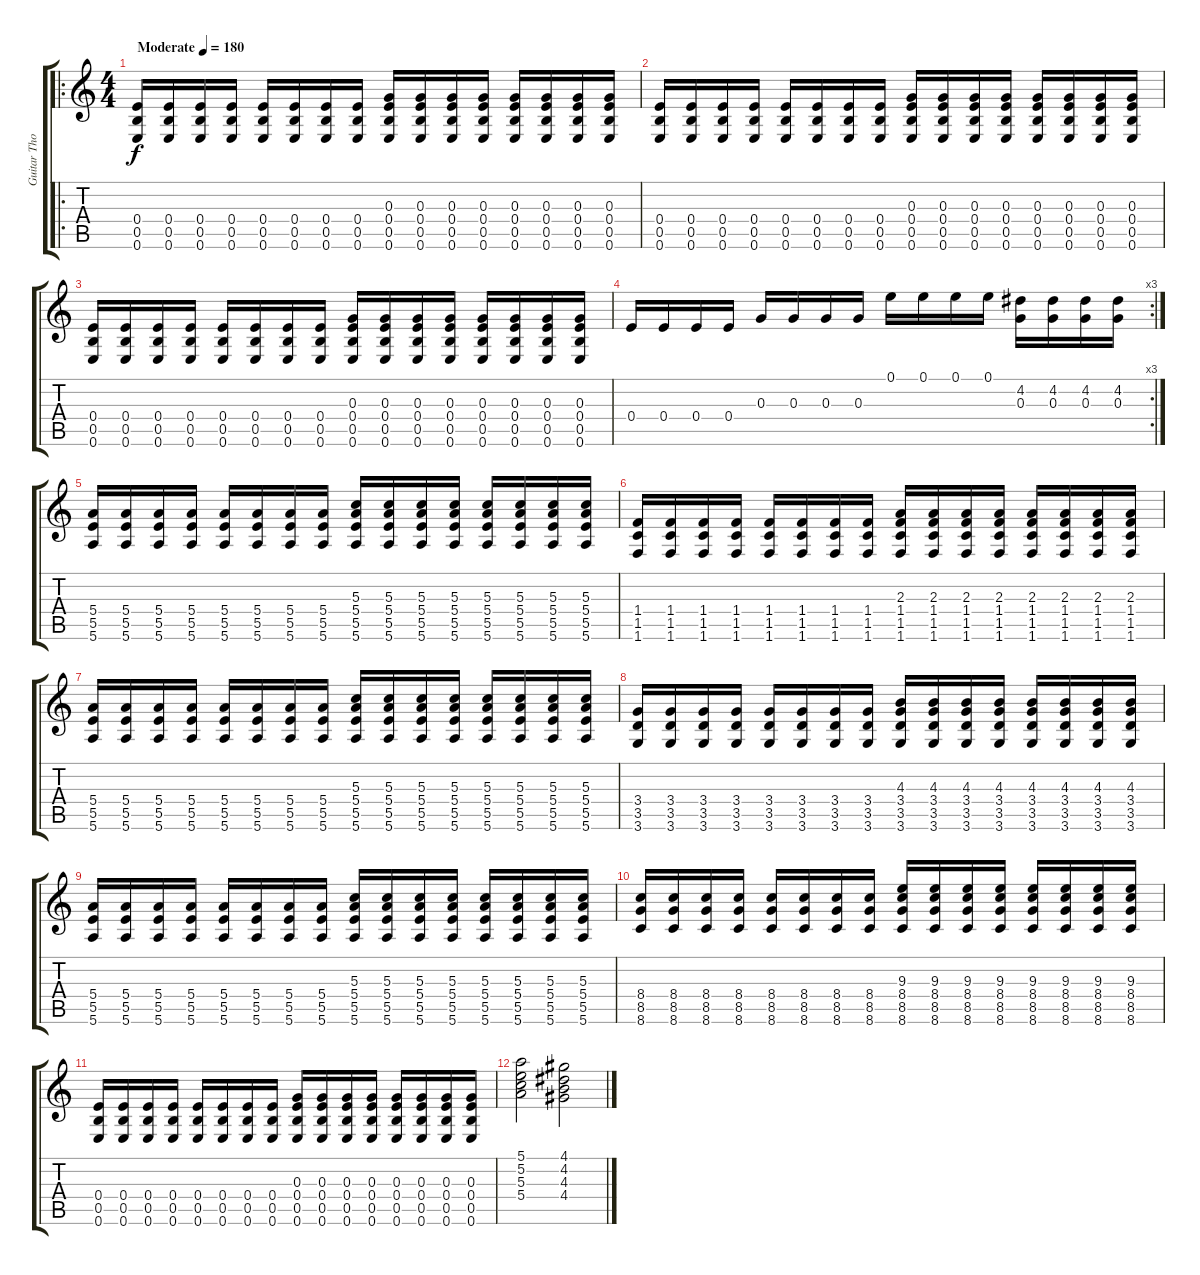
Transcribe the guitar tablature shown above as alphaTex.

\track ("Guitar Thomas" "Guitar Tho") {instrument distortionguitar}
\staff {score tabs}
\tuning (E4 B3 G3 E3 B2 E2) {hide}
\ro
\ts (4 4)
\tempo (180 "Moderate")
\clef g2
\ks c
(0.4 0.5 0.6).16{dy f instrument distortionguitar} (0.4 0.5 0.6).16 (0.4 0.5 0.6).16 (0.4 0.5 0.6).16 (0.4 0.5 0.6).16 (0.4 0.5 0.6).16 (0.4 0.5 0.6).16 (0.4 0.5 0.6).16 (0.3 0.4 0.5 0.6).16 (0.3 0.4 0.5 0.6).16 (0.3 0.4 0.5 0.6).16 (0.3 0.4 0.5 0.6).16 (0.3 0.4 0.5 0.6).16 (0.3 0.4 0.5 0.6).16 (0.3 0.4 0.5 0.6).16 (0.3 0.4 0.5 0.6).16 |
(0.4 0.5 0.6).16 (0.4 0.5 0.6).16 (0.4 0.5 0.6).16 (0.4 0.5 0.6).16 (0.4 0.5 0.6).16 (0.4 0.5 0.6).16 (0.4 0.5 0.6).16 (0.4 0.5 0.6).16 (0.3 0.4 0.5 0.6).16 (0.3 0.4 0.5 0.6).16 (0.3 0.4 0.5 0.6).16 (0.3 0.4 0.5 0.6).16 (0.3 0.4 0.5 0.6).16 (0.3 0.4 0.5 0.6).16 (0.3 0.4 0.5 0.6).16 (0.3 0.4 0.5 0.6).16 |
(0.4 0.5 0.6).16 (0.4 0.5 0.6).16 (0.4 0.5 0.6).16 (0.4 0.5 0.6).16 (0.4 0.5 0.6).16 (0.4 0.5 0.6).16 (0.4 0.5 0.6).16 (0.4 0.5 0.6).16 (0.3 0.4 0.5 0.6).16 (0.3 0.4 0.5 0.6).16 (0.3 0.4 0.5 0.6).16 (0.3 0.4 0.5 0.6).16 (0.3 0.4 0.5 0.6).16 (0.3 0.4 0.5 0.6).16 (0.3 0.4 0.5 0.6).16 (0.3 0.4 0.5 0.6).16 |
\rc 3
0.4.16 0.4.16 0.4.16 0.4.16 0.3.16 0.3.16 0.3.16 0.3.16 0.1.16 0.1.16 0.1.16 0.1.16 (4.2 0.3).16 (4.2 0.3).16 (4.2 0.3).16 (4.2 0.3).16 |
(5.4 5.5 5.6).16 (5.4 5.5 5.6).16 (5.4 5.5 5.6).16 (5.4 5.5 5.6).16 (5.4 5.5 5.6).16 (5.4 5.5 5.6).16 (5.4 5.5 5.6).16 (5.4 5.5 5.6).16 (5.3 5.4 5.5 5.6).16 (5.3 5.4 5.5 5.6).16 (5.3 5.4 5.5 5.6).16 (5.3 5.4 5.5 5.6).16 (5.3 5.4 5.5 5.6).16 (5.3 5.4 5.5 5.6).16 (5.3 5.4 5.5 5.6).16 (5.3 5.4 5.5 5.6).16 |
(1.4 1.5 1.6).16 (1.4 1.5 1.6).16 (1.4 1.5 1.6).16 (1.4 1.5 1.6).16 (1.4 1.5 1.6).16 (1.4 1.5 1.6).16 (1.4 1.5 1.6).16 (1.4 1.5 1.6).16 (2.3 1.4 1.5 1.6).16 (2.3 1.4 1.5 1.6).16 (2.3 1.4 1.5 1.6).16 (2.3 1.4 1.5 1.6).16 (2.3 1.4 1.5 1.6).16 (2.3 1.4 1.5 1.6).16 (2.3 1.4 1.5 1.6).16 (2.3 1.4 1.5 1.6).16 |
(5.4 5.5 5.6).16 (5.4 5.5 5.6).16 (5.4 5.5 5.6).16 (5.4 5.5 5.6).16 (5.4 5.5 5.6).16 (5.4 5.5 5.6).16 (5.4 5.5 5.6).16 (5.4 5.5 5.6).16 (5.3 5.4 5.5 5.6).16 (5.3 5.4 5.5 5.6).16 (5.3 5.4 5.5 5.6).16 (5.3 5.4 5.5 5.6).16 (5.3 5.4 5.5 5.6).16 (5.3 5.4 5.5 5.6).16 (5.3 5.4 5.5 5.6).16 (5.3 5.4 5.5 5.6).16 |
(3.4 3.5 3.6).16 (3.4 3.5 3.6).16 (3.4 3.5 3.6).16 (3.4 3.5 3.6).16 (3.4 3.5 3.6).16 (3.4 3.5 3.6).16 (3.4 3.5 3.6).16 (3.4 3.5 3.6).16 (4.3 3.4 3.5 3.6).16 (4.3 3.4 3.5 3.6).16 (4.3 3.4 3.5 3.6).16 (4.3 3.4 3.5 3.6).16 (4.3 3.4 3.5 3.6).16 (4.3 3.4 3.5 3.6).16 (4.3 3.4 3.5 3.6).16 (4.3 3.4 3.5 3.6).16 |
(5.4 5.5 5.6).16 (5.4 5.5 5.6).16 (5.4 5.5 5.6).16 (5.4 5.5 5.6).16 (5.4 5.5 5.6).16 (5.4 5.5 5.6).16 (5.4 5.5 5.6).16 (5.4 5.5 5.6).16 (5.3 5.4 5.5 5.6).16 (5.3 5.4 5.5 5.6).16 (5.3 5.4 5.5 5.6).16 (5.3 5.4 5.5 5.6).16 (5.3 5.4 5.5 5.6).16 (5.3 5.4 5.5 5.6).16 (5.3 5.4 5.5 5.6).16 (5.3 5.4 5.5 5.6).16 |
(8.4 8.5 8.6).16 (8.4 8.5 8.6).16 (8.4 8.5 8.6).16 (8.4 8.5 8.6).16 (8.4 8.5 8.6).16 (8.4 8.5 8.6).16 (8.4 8.5 8.6).16 (8.4 8.5 8.6).16 (9.3 8.4 8.5 8.6).16 (9.3 8.4 8.5 8.6).16 (9.3 8.4 8.5 8.6).16 (9.3 8.4 8.5 8.6).16 (9.3 8.4 8.5 8.6).16 (9.3 8.4 8.5 8.6).16 (9.3 8.4 8.5 8.6).16 (9.3 8.4 8.5 8.6).16 |
(0.4 0.5 0.6).16 (0.4 0.5 0.6).16 (0.4 0.5 0.6).16 (0.4 0.5 0.6).16 (0.4 0.5 0.6).16 (0.4 0.5 0.6).16 (0.4 0.5 0.6).16 (0.4 0.5 0.6).16 (0.3 0.4 0.5 0.6).16 (0.3 0.4 0.5 0.6).16 (0.3 0.4 0.5 0.6).16 (0.3 0.4 0.5 0.6).16 (0.3 0.4 0.5 0.6).16 (0.3 0.4 0.5 0.6).16 (0.3 0.4 0.5 0.6).16 (0.3 0.4 0.5 0.6).16 |
(5.1 5.2 5.3 5.4).2 (4.1 4.2 4.3 4.4).2
